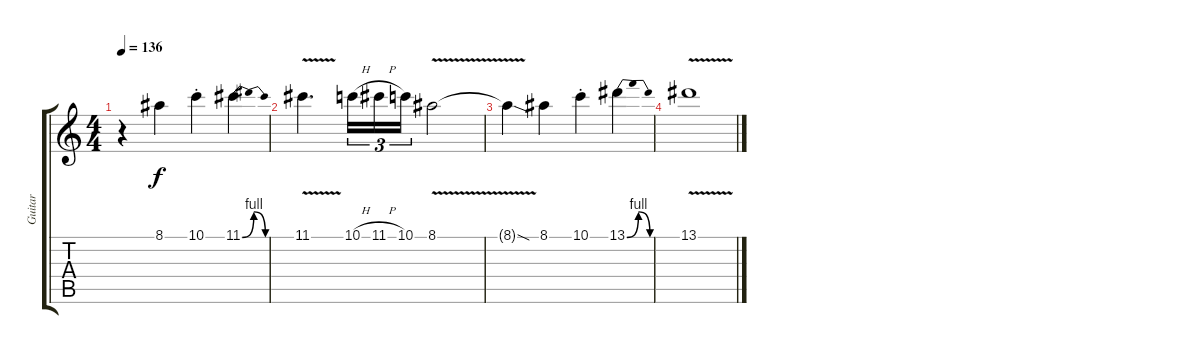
\track ("Guitar" "Guitar") {instrument electricguitarclean}
\staff {score tabs}
\tuning (D4 A3 F3 C3 G2 C2) {hide}
\ts (4 4)
\tempo 136
\clef g2
\ks c
r.4{dy f} 8.1.4 10.1{st}.4 11.1{be (bendrelease 0 0 20 4 20 4 60 0)}.4 |
11.1{v}.4{d volume 0} 10.1{h}.16{tu (3 2)} 11.1{h}.16{tu (3 2)} 10.1.16{tu (3 2)} 8.1{v}.2 |
8.1{sod t}.4 8.1.4 10.1{st}.4 13.1{be (bendrelease 0 0 20 4 20 4 60 0)}.4 |
13.1{v}.1
